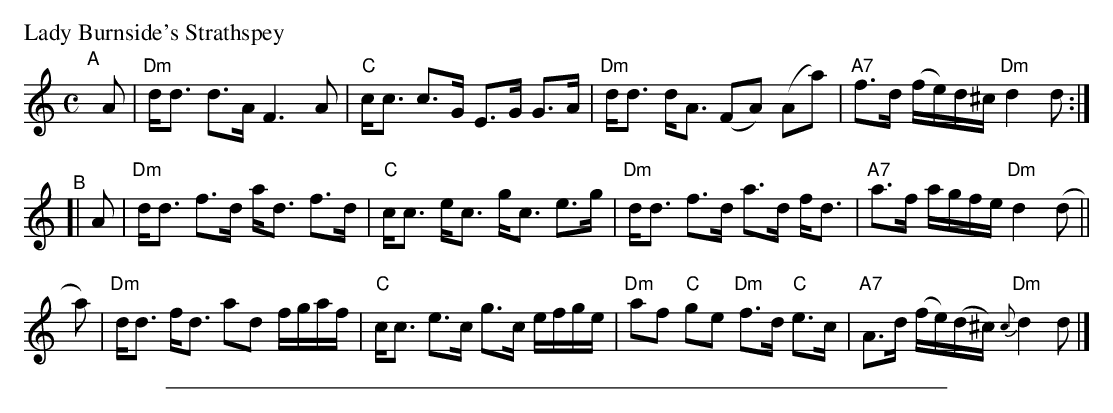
X:1
P: Lady Burnside's Strathspey
M: C
L: 1/8
K: Ddor
"^A"[|]\
A | "Dm"d<d d>A F3A | "C"c<c c>G E>G G>A | "Dm"d<d d<A (FA) (Aa) | "A7"f>d (f/e/)d/^c/ "Dm"d2 d :|
"^B"[|\
A | "Dm"d<d f>d a<d f>d | "C"c<c e<c g<c e>g | "Dm"d<d f>d a>d f<d | "A7"a>f a/g/f/e/ "Dm"d2 (d ||
a)| "Dm"d<d f<d ad f/g/a/f/ | "C"c<c e>c g>c e/f/g/e/ | "Dm"af "C"ge "Dm"f>d "C"e>c | "A7"A>d (f/e/)(d/^c/) "Dm"{c}d2 d |]
